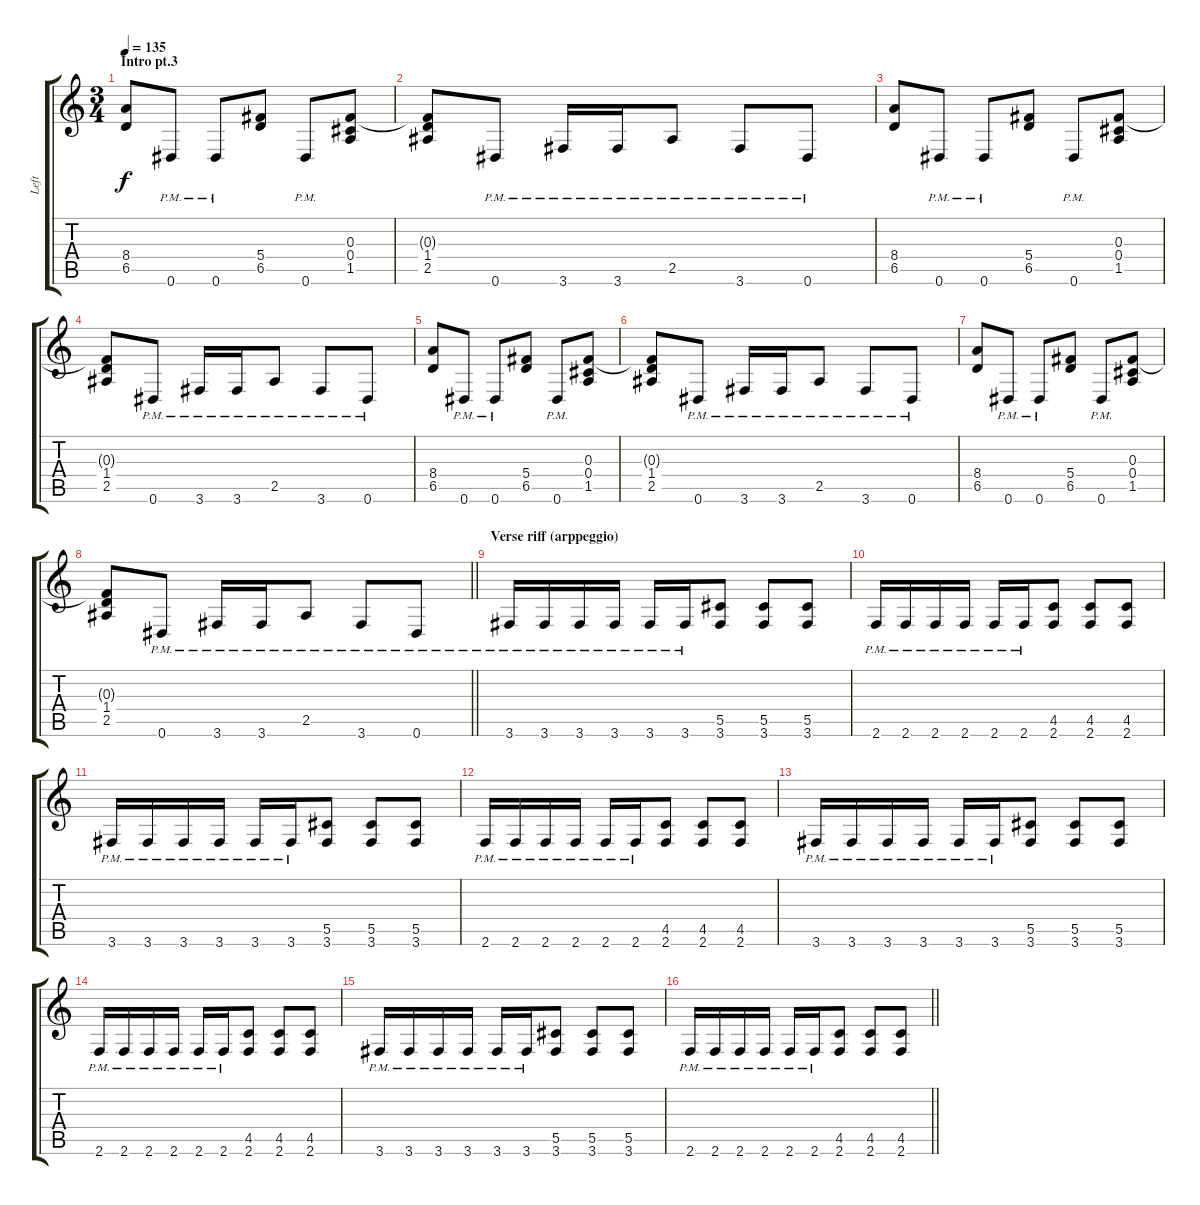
\track ("Left" "Left") {instrument distortionguitar}
\staff {score tabs}
\tuning (Eb4 Bb3 Gb3 Db3 Ab2 Eb2) {hide}
\ts (3 4)
\section ("" "Intro pt.3")
\tempo 135
\clef g2
\ks c
(8.4 6.5).8{dy f} 0.6{pm}.8 0.6{pm}.8 (5.4 6.5).8 0.6{pm}.8 (0.3 0.4 1.5).8 |
(0.3{t} 1.4 2.5).8 0.6{pm}.8 3.6{pm}.16 3.6{pm}.16 2.5{pm}.8 3.6{pm}.8 0.6{pm}.8 |
(8.4 6.5).8 0.6{pm}.8 0.6{pm}.8 (5.4 6.5).8 0.6{pm}.8 (0.3 0.4 1.5).8 |
(0.3{t} 1.4 2.5).8 0.6{pm}.8 3.6{pm}.16 3.6{pm}.16 2.5{pm}.8 3.6{pm}.8 0.6{pm}.8 |
(8.4 6.5).8 0.6{pm}.8 0.6{pm}.8 (5.4 6.5).8 0.6{pm}.8 (0.3 0.4 1.5).8 |
(0.3{t} 1.4 2.5).8 0.6{pm}.8 3.6{pm}.16 3.6{pm}.16 2.5{pm}.8 3.6{pm}.8 0.6{pm}.8 |
(8.4 6.5).8 0.6{pm}.8 0.6{pm}.8 (5.4 6.5).8 0.6{pm}.8 (0.3 0.4 1.5).8 |
\barLineRight lightlight
(0.3{t} 1.4 2.5).8 0.6{pm}.8 3.6{pm}.16 3.6{pm}.16 2.5{pm}.8 3.6{pm}.8 0.6{pm}.8 |
\section ("" "Verse riff (arppeggio)")
3.6{pm}.16 3.6{pm}.16 3.6{pm}.16 3.6{pm}.16 3.6{pm}.16 3.6{pm}.16 (5.5 3.6).8 (5.5 3.6).8 (5.5 3.6).8 |
2.6{pm}.16 2.6{pm}.16 2.6{pm}.16 2.6{pm}.16 2.6{pm}.16 2.6{pm}.16 (4.5 2.6).8 (4.5 2.6).8 (4.5 2.6).8 |
3.6{pm}.16 3.6{pm}.16 3.6{pm}.16 3.6{pm}.16 3.6{pm}.16 3.6{pm}.16 (5.5 3.6).8 (5.5 3.6).8 (5.5 3.6).8 |
2.6{pm}.16 2.6{pm}.16 2.6{pm}.16 2.6{pm}.16 2.6{pm}.16 2.6{pm}.16 (4.5 2.6).8 (4.5 2.6).8 (4.5 2.6).8 |
3.6{pm}.16 3.6{pm}.16 3.6{pm}.16 3.6{pm}.16 3.6{pm}.16 3.6{pm}.16 (5.5 3.6).8 (5.5 3.6).8 (5.5 3.6).8 |
2.6{pm}.16 2.6{pm}.16 2.6{pm}.16 2.6{pm}.16 2.6{pm}.16 2.6{pm}.16 (4.5 2.6).8 (4.5 2.6).8 (4.5 2.6).8 |
3.6{pm}.16 3.6{pm}.16 3.6{pm}.16 3.6{pm}.16 3.6{pm}.16 3.6{pm}.16 (5.5 3.6).8 (5.5 3.6).8 (5.5 3.6).8 |
\barLineRight lightlight
2.6{pm}.16 2.6{pm}.16 2.6{pm}.16 2.6{pm}.16 2.6{pm}.16 2.6{pm}.16 (4.5 2.6).8 (4.5 2.6).8 (4.5 2.6).8
